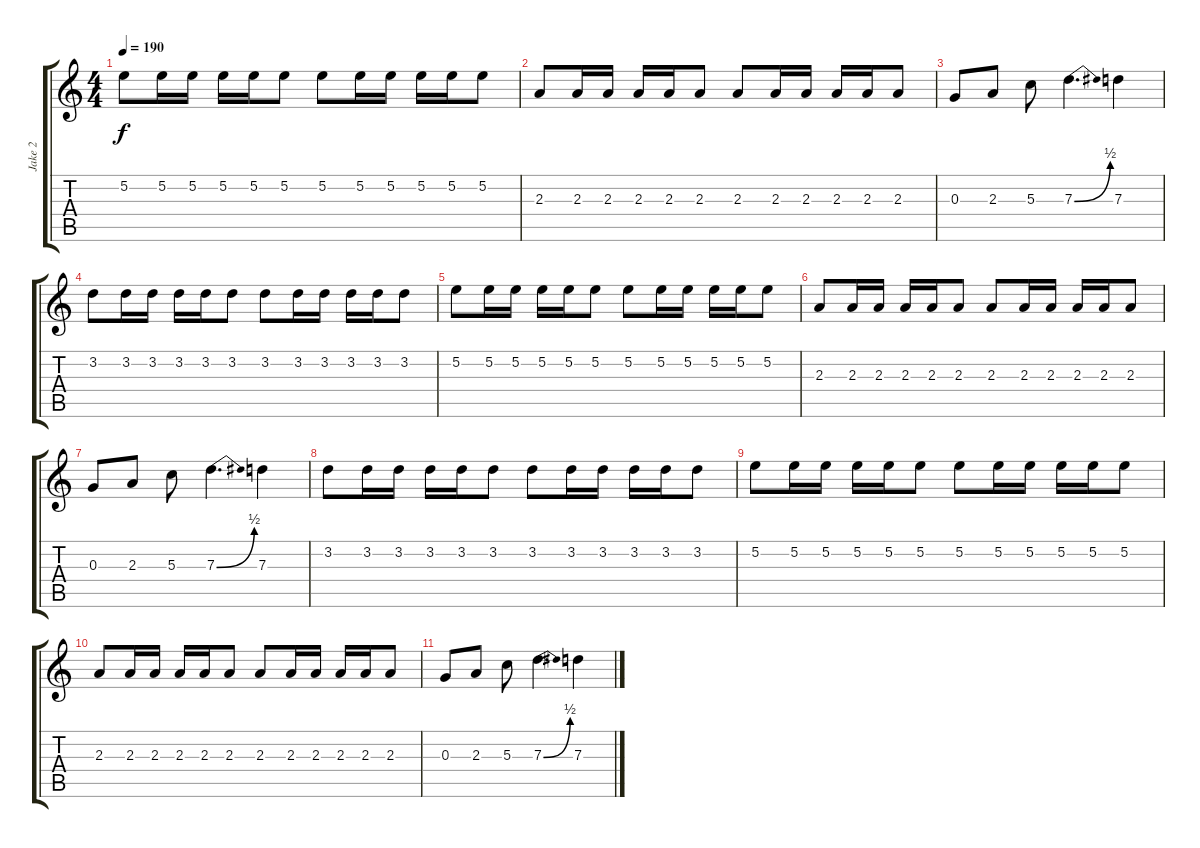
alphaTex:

\track ("Jake 2" "Jake 2") {instrument distortionguitar}
\staff {score tabs}
\tuning (E4 B3 G3 D3 A2 E2) {hide}
\ts (4 4)
\tempo 190
\clef g2
\ks c
5.2.8{dy f} 5.2.16 5.2.16 5.2.16 5.2.16 5.2.8 5.2.8 5.2.16 5.2.16 5.2.16 5.2.16 5.2.8 |
2.3.8 2.3.16 2.3.16 2.3.16 2.3.16 2.3.8 2.3.8 2.3.16 2.3.16 2.3.16 2.3.16 2.3.8 |
0.3.8 2.3.8 5.3.8 7.3{be (bend 0 0 60 2)}.4{d} 7.3.4 |
3.2.8{volume 13} 3.2.16 3.2.16 3.2.16 3.2.16 3.2.8 3.2.8 3.2.16 3.2.16 3.2.16 3.2.16 3.2.8 |
5.2.8 5.2.16 5.2.16 5.2.16 5.2.16 5.2.8 5.2.8 5.2.16 5.2.16 5.2.16 5.2.16 5.2.8 |
2.3.8 2.3.16 2.3.16 2.3.16 2.3.16 2.3.8 2.3.8 2.3.16 2.3.16 2.3.16 2.3.16 2.3.8 |
0.3.8 2.3.8 5.3.8 7.3{be (bend 0 0 60 2)}.4{d} 7.3.4 |
3.2.8{volume 13} 3.2.16 3.2.16 3.2.16 3.2.16 3.2.8 3.2.8 3.2.16 3.2.16 3.2.16 3.2.16 3.2.8 |
5.2.8 5.2.16 5.2.16 5.2.16 5.2.16 5.2.8 5.2.8 5.2.16 5.2.16 5.2.16 5.2.16 5.2.8 |
2.3.8 2.3.16 2.3.16 2.3.16 2.3.16 2.3.8 2.3.8 2.3.16 2.3.16 2.3.16 2.3.16 2.3.8 |
0.3.8 2.3.8 5.3.8 7.3{be (bend 0 0 60 2)}.4{d} 7.3.4
